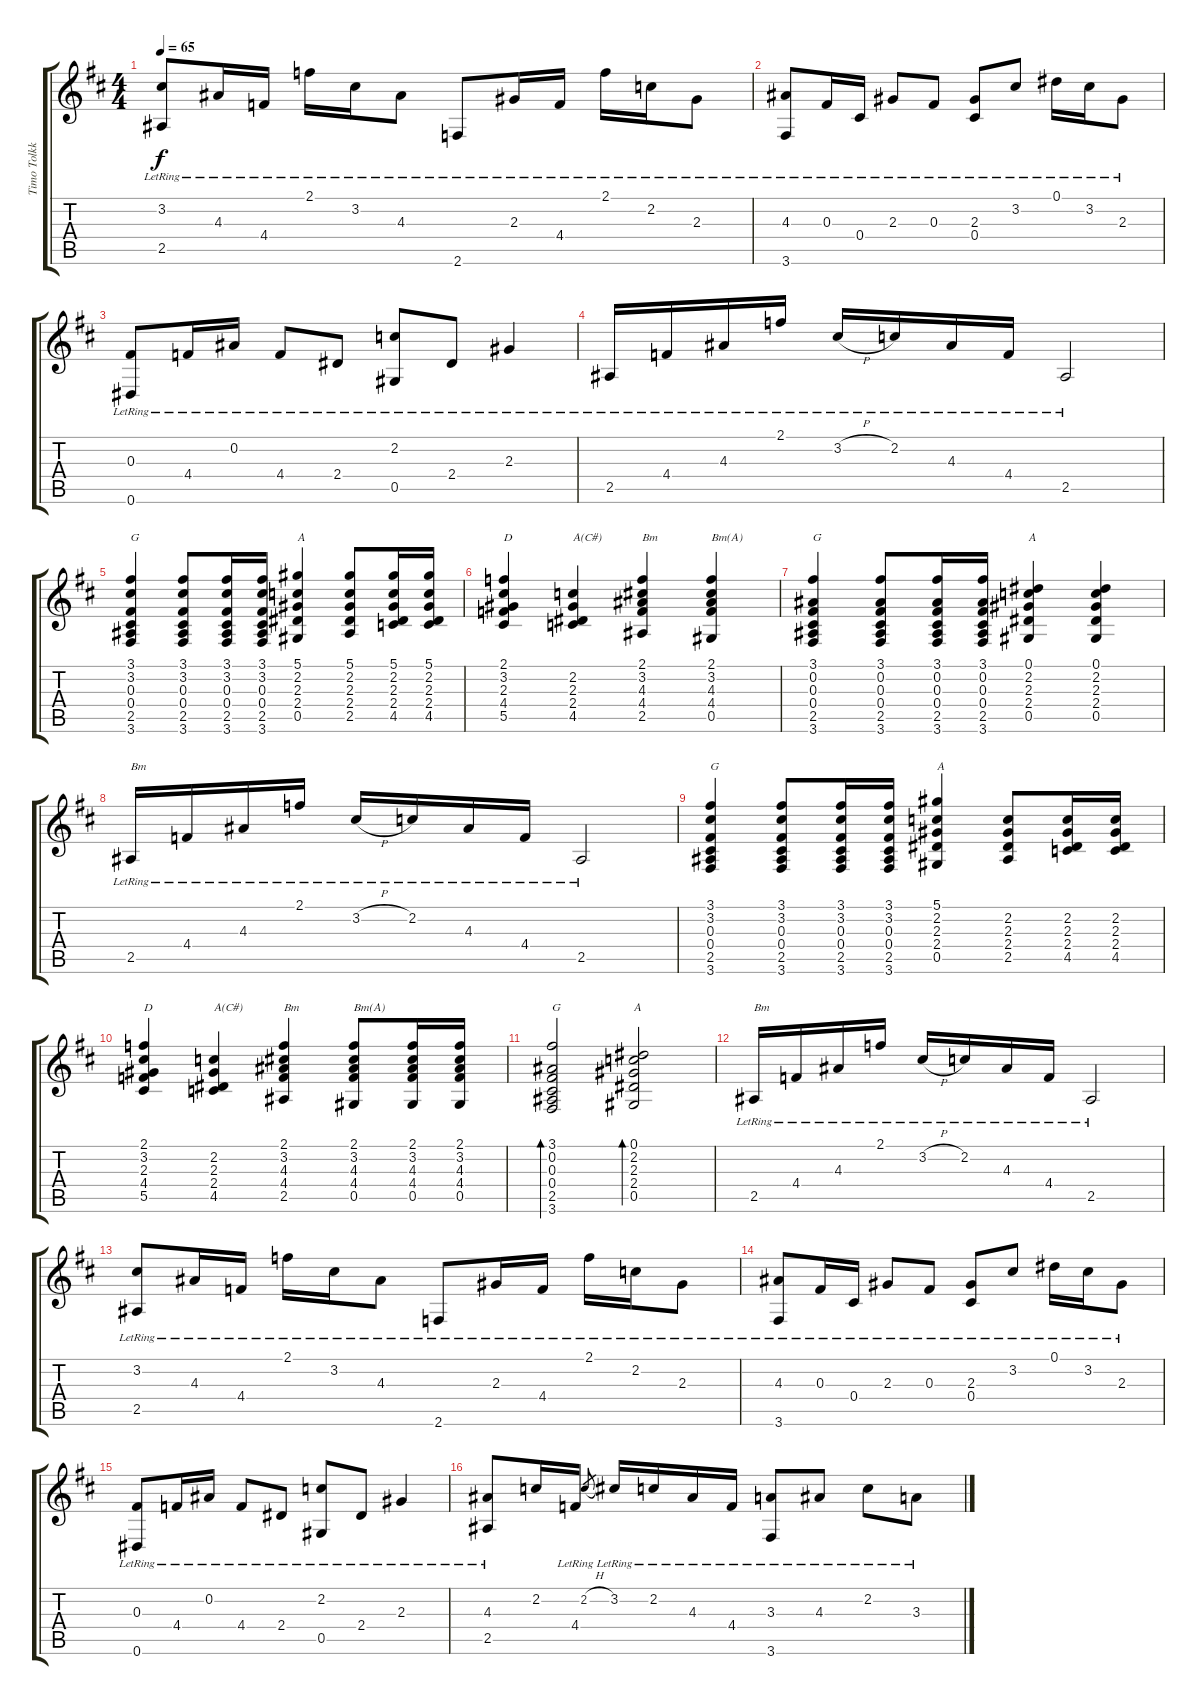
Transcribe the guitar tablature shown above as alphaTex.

\track ("Timo Tolkki" "Timo Tolkk") {instrument acousticguitarnylon}
\staff {score tabs}
\tuning (Eb4 Bb3 Gb3 Db3 Ab2 Eb2) {hide}
\ts (4 4)
\tempo 65
\clef g2
\ks d
(3.2{lr} 2.5{lr}).8{dy f} 4.3{lr}.16 4.4{lr}.16 2.1{lr}.16 3.2{lr}.16 4.3{lr}.8 2.6{lr}.8 2.3{lr}.16 4.4{lr}.16 2.1{lr}.16 2.2{lr}.16 2.3{lr}.8 |
(4.3{lr} 3.6{lr}).8 0.3{lr}.16 0.4{lr}.16 2.3{lr}.8 0.3{lr}.8 (2.3{lr} 0.4{lr}).8 3.2{lr}.8 0.1{lr}.16 3.2{lr}.16 2.3{lr}.8 |
(0.3{lr} 0.6{lr}).8 4.4{lr}.16 0.2{lr}.16 4.4{lr}.8 2.4{lr}.8 (2.2{lr} 0.5{lr}).8 2.4{lr}.8 2.3{lr}.4 |
2.5{lr}.16 4.4{lr}.16 4.3{lr}.16 2.1{lr}.16 3.2{h lr}.16 2.2{lr}.16 4.3{lr}.16 4.4{lr}.16 2.5{lr}.2 |
(3.1 3.2 0.3 0.4 2.5 3.6).4{txt "G"} (3.1 3.2 0.3 0.4 2.5 3.6).8 (3.1 3.2 0.3 0.4 2.5 3.6).16 (3.1 3.2 0.3 0.4 2.5 3.6).16 (5.1 2.2 2.3 2.4 0.5).4{txt "A"} (5.1 2.2 2.3 2.4 2.5).8 (5.1 2.2 2.3 2.4 4.5).16 (5.1 2.2 2.3 2.4 4.5).16 |
(2.1 3.2 2.3 4.4 5.5).4{txt "D"} (2.2 2.3 2.4 4.5).4{txt "A(C#)"} (2.1 3.2 4.3 4.4 2.5).4{txt "Bm"} (2.1 3.2 4.3 4.4 0.5).4{txt "Bm(A)"} |
(3.1 0.2 0.3 0.4 2.5 3.6).4{txt "G"} (3.1 0.2 0.3 0.4 2.5 3.6).8 (3.1 0.2 0.3 0.4 2.5 3.6).16 (3.1 0.2 0.3 0.4 2.5 3.6).16 (0.1 2.2 2.3 2.4 0.5).4{txt "A"} (0.1 2.2 2.3 2.4 0.5).4 |
2.5{lr}.16{txt "Bm"} 4.4{lr}.16 4.3{lr}.16 2.1{lr}.16 3.2{h lr}.16 2.2{lr}.16 4.3{lr}.16 4.4{lr}.16 2.5{lr}.2 |
(3.1 3.2 0.3 0.4 2.5 3.6).4{txt "G"} (3.1 3.2 0.3 0.4 2.5 3.6).8 (3.1 3.2 0.3 0.4 2.5 3.6).16 (3.1 3.2 0.3 0.4 2.5 3.6).16 (5.1 2.2 2.3 2.4 0.5).4{txt "A"} (2.2 2.3 2.4 2.5).8 (2.2 2.3 2.4 4.5).16 (2.2 2.3 2.4 4.5).16 |
(2.1 3.2 2.3 4.4 5.5).4{txt "D"} (2.2 2.3 2.4 4.5).4{txt "A(C#)"} (2.1 3.2 4.3 4.4 2.5).4{txt "Bm"} (2.1 3.2 4.3 4.4 0.5).8{txt "Bm(A)"} (2.1 3.2 4.3 4.4 0.5).16 (2.1 3.2 4.3 4.4 0.5).16 |
(3.1 0.2 0.3 0.4 2.5 3.6).2{bd 60 txt "G"} (0.1 2.2 2.3 2.4 0.5).2{bd 60 txt "A"} |
2.5{lr}.16{txt "Bm"} 4.4{lr}.16 4.3{lr}.16 2.1{lr}.16 3.2{h lr}.16 2.2{lr}.16 4.3{lr}.16 4.4{lr}.16 2.5{lr}.2 |
(3.2{lr} 2.5{lr}).8 4.3{lr}.16 4.4{lr}.16 2.1{lr}.16 3.2{lr}.16 4.3{lr}.8 2.6{lr}.8 2.3{lr}.16 4.4{lr}.16 2.1{lr}.16 2.2{lr}.16 2.3{lr}.8 |
(4.3{lr} 3.6{lr}).8 0.3{lr}.16 0.4{lr}.16 2.3{lr}.8 0.3{lr}.8 (2.3{lr} 0.4{lr}).8 3.2{lr}.8 0.1{lr}.16 3.2{lr}.16 2.3{lr}.8 |
(0.3{lr} 0.6{lr}).8 4.4{lr}.16 0.2{lr}.16 4.4{lr}.8 2.4{lr}.8 (2.2{lr} 0.5{lr}).8 2.4{lr}.8 2.3{lr}.4 |
(4.3 2.5{lr}).8 2.2.16 4.4{lr}.16 2.2{h}.8{gr} 3.2{lr}.16 2.2{lr}.16 4.3{lr}.16 4.4{lr}.16 (3.3{lr} 3.6{lr}).8 4.3{lr}.8 2.2{lr}.8 3.3{lr}.8
